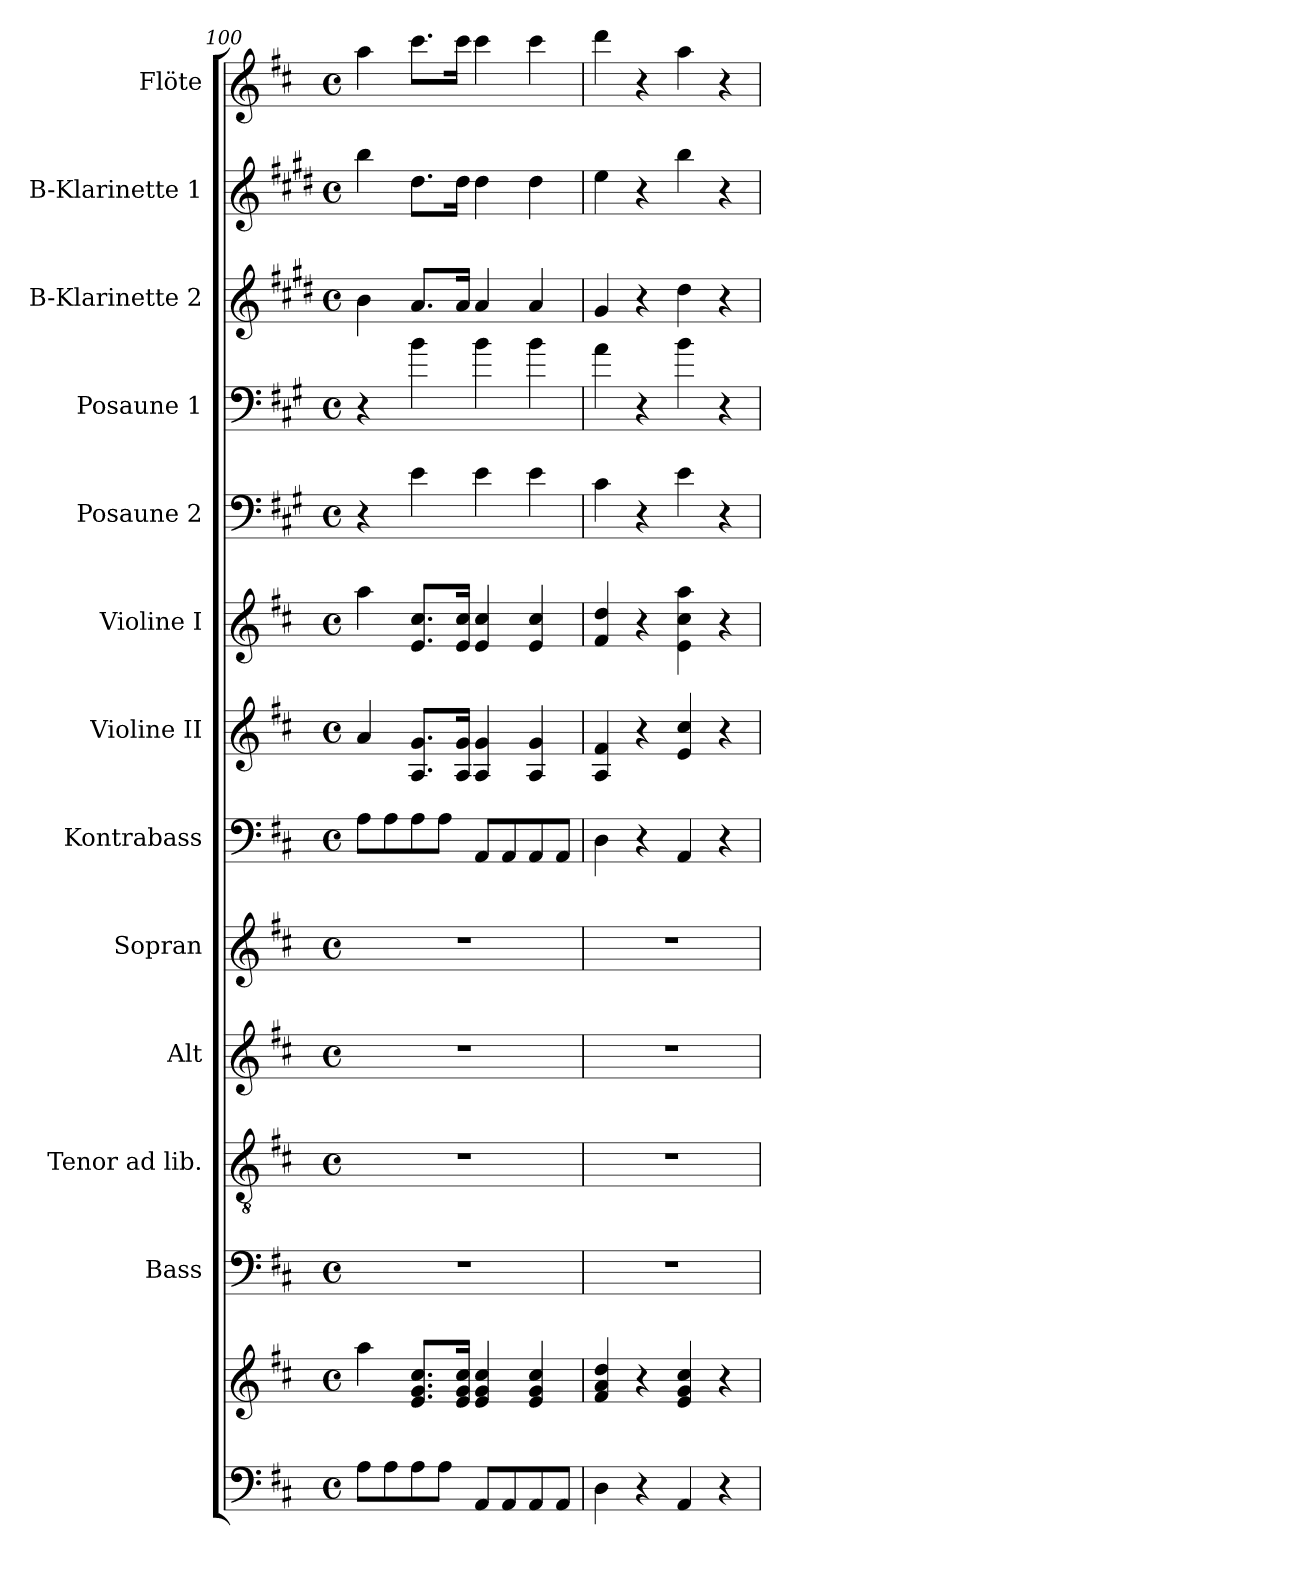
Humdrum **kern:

**kern	**kern	**kern	**kern	**kern	**kern	**kern	**kern	**kern	**kern	**kern	**kern	**kern	**kern
*part13	*part13	*part12	*part11	*part10	*part9	*part8	*part7	*part6	*part5	*part4	*part3	*part2	*part1
*staff14	*staff13	*staff12	*staff11	*staff10	*staff9	*staff8	*staff7	*staff6	*staff5	*staff4	*staff3	*staff2	*staff1
*	*	*I"Bass	*I"Tenor ad lib.	*I"Alt	*I"Sopran	*I"Kontrabass	*I"Violine II	*I"Violine I	*I"Posaune 2	*I"Posaune 1	*I"B-Klarinette 2	*I"B-Klarinette 1	*I"Flöte
*	*	*I'B.	*I'T.	*I'A.	*I'S.	*I'Kb.	*I'Vl. II	*I'Vl. I	*I'Pos 2	*I'Pos. 1	*I'B Kl. 2	*I'B Kl. 1	*I'Fl.
*clefF4	*clefG2	*clefF4	*clefGv2	*clefG2	*clefG2	*clefF4	*clefG2	*clefG2	*clefF4	*clefF4	*clefG2	*clefG2	*clefG2
*	*	*	*	*	*	*ITrd7c12	*	*	*ITrd4c7	*ITrd4c7	*ITrd1c2	*ITrd1c2	*
*k[f#c#]	*k[f#c#]	*k[f#c#]	*k[f#c#]	*k[f#c#]	*k[f#c#]	*k[f#c#]	*k[f#c#]	*k[f#c#]	*k[f#c#]	*k[f#c#]	*k[f#c#]	*k[f#c#]	*k[f#c#]
*D:	*D:	*D:	*D:	*D:	*D:	*D:	*D:	*D:	*D:	*D:	*D:	*D:	*D:
*M4/4	*M4/4	*M4/4	*M4/4	*M4/4	*M4/4	*M4/4	*M4/4	*M4/4	*M4/4	*M4/4	*M4/4	*M4/4	*M4/4
*met(c)	*met(c)	*met(c)	*met(c)	*met(c)	*met(c)	*met(c)	*met(c)	*met(c)	*met(c)	*met(c)	*met(c)	*met(c)	*met(c)
=100	=100	=100	=100	=100	=100	=100	=100	=100	=100	=100	=100	=100	=100
8A\L	4aa\	1r	1r	1r	1r	8AA\L	4a/	4aa\	4r	4r	4a\	4aa\	4aa\
8A\	.	.	.	.	.	8AA\	.	.	.	.	.	.	.
8A\	8.e/ 8.g/ 8.cc#/L	.	.	.	.	8AA\	8.A/ 8.g/L	8.e/ 8.cc#/L	4A\	4e\	8.g/L	8.cc#\L	8.ccc#\L
8A\J	.	.	.	.	.	8AA\J	.	.	.	.	.	.	.
.	16e/ 16g/ 16cc#/Jk	.	.	.	.	.	16A/ 16g/Jk	16e/ 16cc#/Jk	.	.	16g/Jk	16cc#\Jk	16ccc#\Jk
8AA/L	4e/ 4g/ 4cc#/	.	.	.	.	8AAA/L	4A/ 4g/	4e/ 4cc#/	4A\	4e\	4g/	4cc#\	4ccc#\
8AA/	.	.	.	.	.	8AAA/	.	.	.	.	.	.	.
8AA/	4e/ 4g/ 4cc#/	.	.	.	.	8AAA/	4A/ 4g/	4e/ 4cc#/	4A\	4e\	4g/	4cc#\	4ccc#\
8AA/J	.	.	.	.	.	8AAA/J	.	.	.	.	.	.	.
=101	=101	=101	=101	=101	=101	=101	=101	=101	=101	=101	=101	=101	=101
4D\	4f#/ 4a/ 4dd/	1r	1r	1r	1r	4DD\	4A/ 4f#/	4f#/ 4dd/	4F#\	4d\	4f#/	4dd\	4ddd\
4r	4r	.	.	.	.	4r	4r	4r	4r	4r	4r	4r	4r
4AA/	4e/ 4g/ 4cc#/	.	.	.	.	4AAA/	4e/ 4cc#/	4e\ 4cc#\ 4aa\	4A\	4e\	4cc#\	4aa\	4aa\
4r	4r	.	.	.	.	4r	4r	4r	4r	4r	4r	4r	4r
=	=	=	=	=	=	=	=	=	=	=	=	=	=
*-	*-	*-	*-	*-	*-	*-	*-	*-	*-	*-	*-	*-	*-
